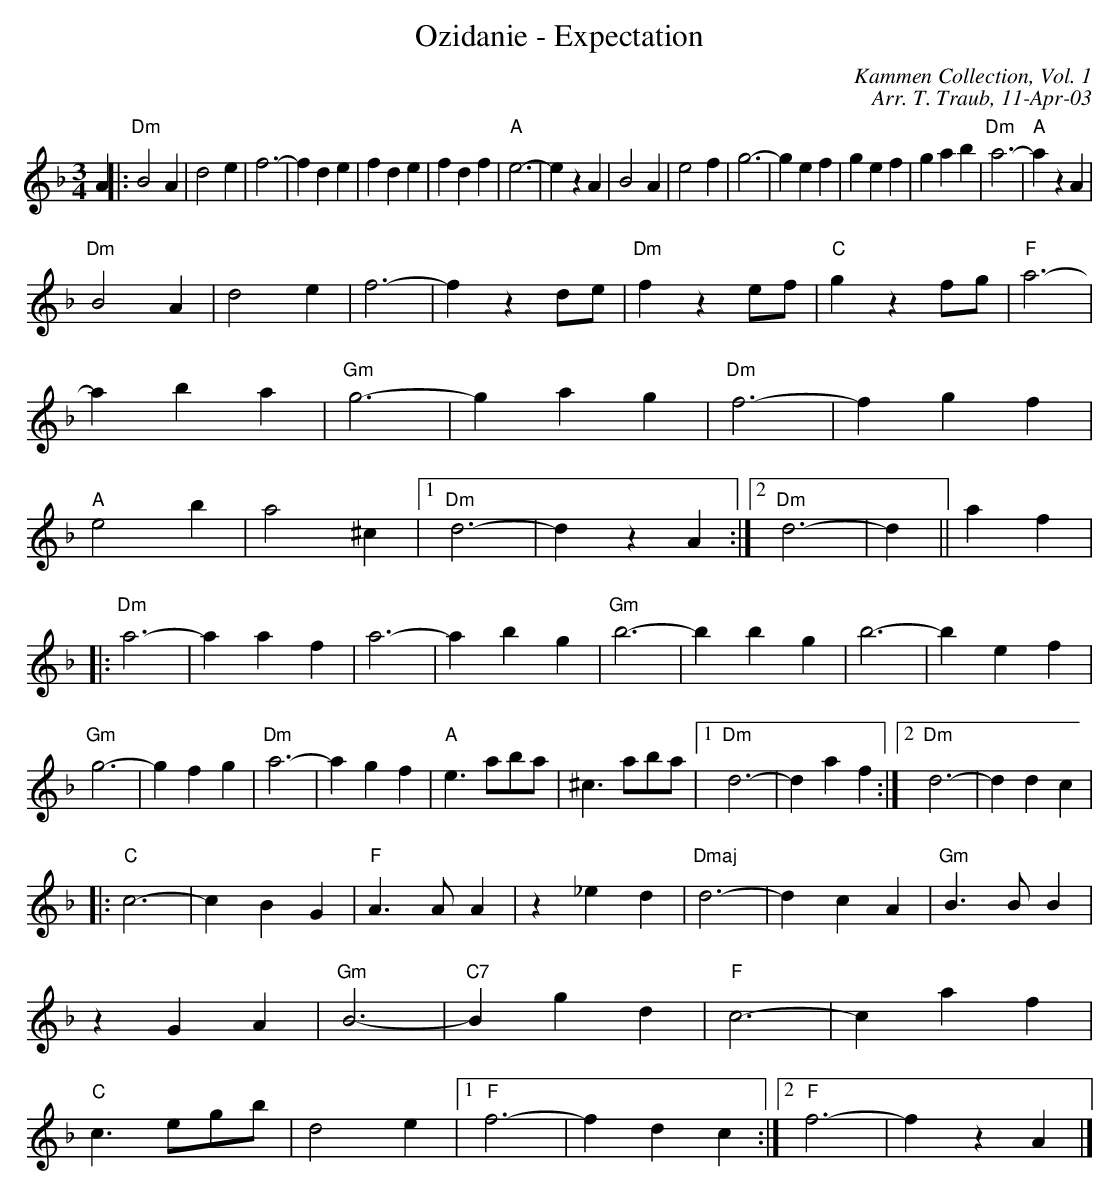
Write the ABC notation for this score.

X:1
T:Ozidanie - Expectation
C:Kammen Collection, Vol. 1
C:Arr. T. Traub, 11-Apr-03
M:3/4
K:Dm
L: 1/4
A |: "Dm" B2 A|d2 e|f3-|f d e|f d e|f d f|"A"e3-|e z A|B2 A|e2 f|g3-|g e f|g e f|g a b|"Dm"a3-|"A"a z A|
"Dm"B2 A|d2 e|f3-|f z d/e/|"Dm"f z e/f/|"C"g z f/g/|"F"a3-|a b a|"Gm"g3-|g a g|"Dm"f3-|f g f|"A"e2 b|a2 ^c |1 "Dm"d3-|d z A :|2 "Dm"d3-|d || a f|
|: "Dm"a3-|a af|a3-|a b g|"Gm"b3-|b bg|b3-|b e f|"Gm"g3-|g f g|"Dm"a3-|a g f|\
L: 1/8
"A"e3 aba|^c3 aba|1\
L: 1/4
"Dm"d3-|d af :|2 "Dm"d3-|d d c|
|: "C"c3-|c B G|"F"A>A A|z _e d|"Dmaj"d3-|d cA|"Gm"B>B B|z G A|"Gm"B3-|"C7"B gd|"F"c3-|caf|\
L: 1/8
"C"c3 egb|\
L: 1/4
d2 e |1 "F"f3-|f dc :|2 "F"f3-|f z A|]
